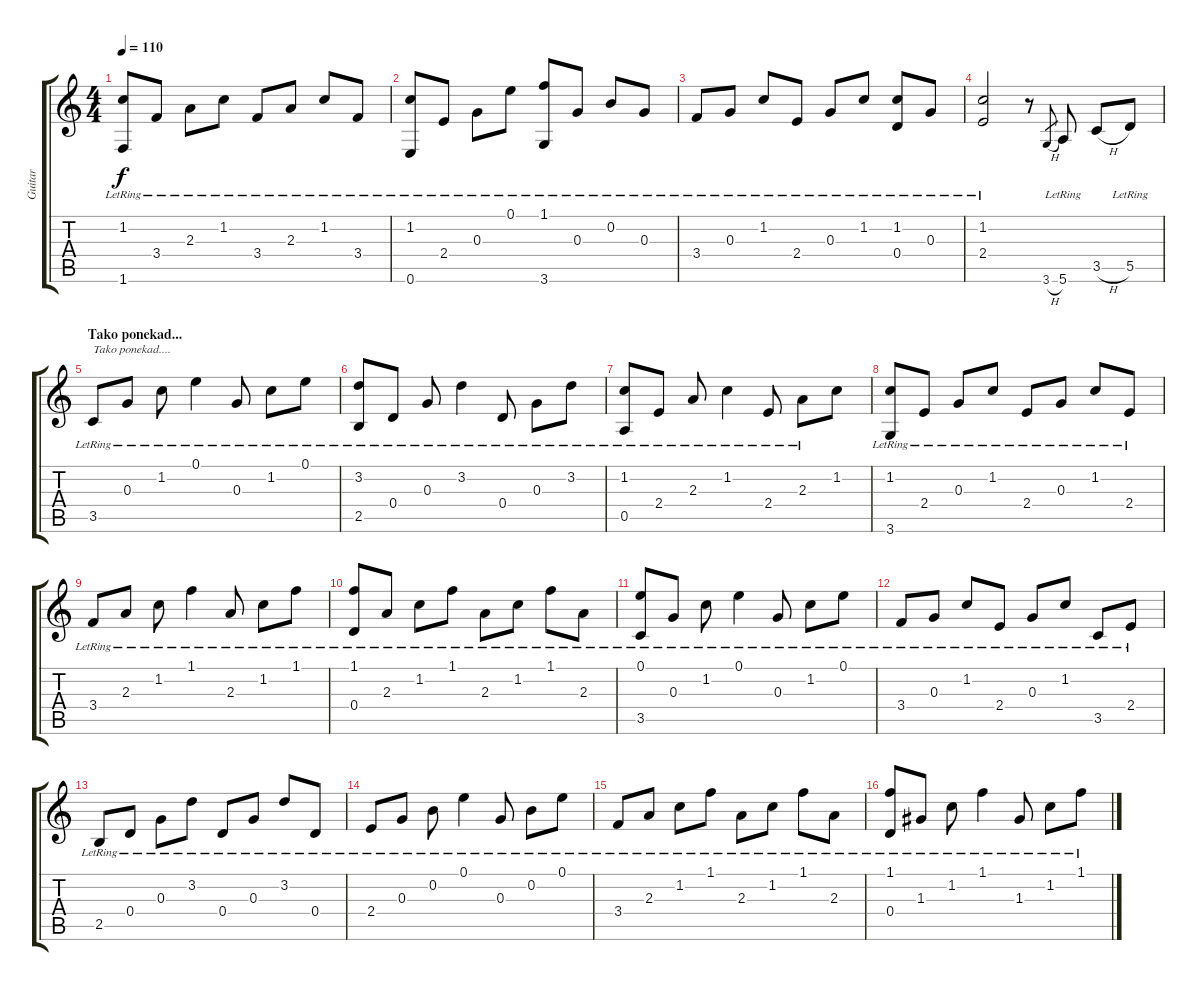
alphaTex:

\track ("Guitar" "Guitar") {instrument acousticguitarsteel}
\staff {score tabs}
\tuning (E4 B3 G3 D3 A2 E2) {hide}
\ts (4 4)
\tempo 110
\clef g2
\ks c
(1.2{lr} 1.6{lr}).8{dy f} 3.4{lr}.8 2.3{lr}.8 1.2{lr}.8 3.4{lr}.8 2.3{lr}.8 1.2{lr}.8 3.4{lr}.8 |
(1.2{lr} 0.6{lr}).8 2.4{lr}.8 0.3{lr}.8 0.1{lr}.8 (1.1{lr} 3.6{lr}).8 0.3{lr}.8 0.2{lr}.8 0.3{lr}.8 |
3.4{lr}.8 0.3{lr}.8 1.2{lr}.8 2.4{lr}.8 0.3{lr}.8 1.2{lr}.8 (1.2{lr} 0.4{lr}).8 0.3{lr}.8 |
(1.2{lr} 2.4{lr}).2 r.8 3.6{h}.8{gr} 5.6{lr}.8 3.5{h}.8 5.5{lr}.8 |
\section ("" "Tako ponekad...")
3.5{lr}.8{txt "Tako ponekad...."} 0.3{lr}.8 1.2{lr}.8 0.1{lr}.4 0.3{lr}.8 1.2{lr}.8 0.1{lr}.8 |
(3.2{lr} 2.5{lr}).8 0.4{lr}.8 0.3{lr}.8 3.2{lr}.4 0.4{lr}.8 0.3{lr}.8 3.2{lr}.8 |
(1.2{lr} 0.5{lr}).8 2.4{lr}.8 2.3{lr}.8 1.2{lr}.4 2.4{lr}.8 2.3{lr}.8 1.2.8 |
(1.2{lr} 3.6{lr}).8 2.4{lr}.8 0.3{lr}.8 1.2{lr}.8 2.4{lr}.8 0.3{lr}.8 1.2{lr}.8 2.4{lr}.8 |
3.4{lr}.8 2.3{lr}.8 1.2{lr}.8 1.1{lr}.4 2.3{lr}.8 1.2{lr}.8 1.1{lr}.8 |
(1.1{lr} 0.4{lr}).8 2.3{lr}.8 1.2{lr}.8 1.1{lr}.8 2.3{lr}.8 1.2{lr}.8 1.1{lr}.8 2.3{lr}.8 |
(0.1{lr} 3.5{lr}).8 0.3{lr}.8 1.2{lr}.8 0.1{lr}.4 0.3{lr}.8 1.2{lr}.8 0.1{lr}.8 |
3.4{lr}.8 0.3{lr}.8 1.2{lr}.8 2.4{lr}.8 0.3{lr}.8 1.2{lr}.8 3.5{lr}.8 2.4{lr}.8 |
2.5{lr}.8 0.4{lr}.8 0.3{lr}.8 3.2{lr}.8 0.4{lr}.8 0.3{lr}.8 3.2{lr}.8 0.4{lr}.8 |
2.4{lr}.8 0.3{lr}.8 0.2{lr}.8 0.1{lr}.4 0.3{lr}.8 0.2{lr}.8 0.1{lr}.8 |
3.4{lr}.8 2.3{lr}.8 1.2{lr}.8 1.1{lr}.8 2.3{lr}.8 1.2{lr}.8 1.1{lr}.8 2.3{lr}.8 |
(1.1{lr} 0.4{lr}).8 1.3{lr}.8 1.2{lr}.8 1.1{lr}.4 1.3{lr}.8 1.2{lr}.8 1.1{lr}.8
